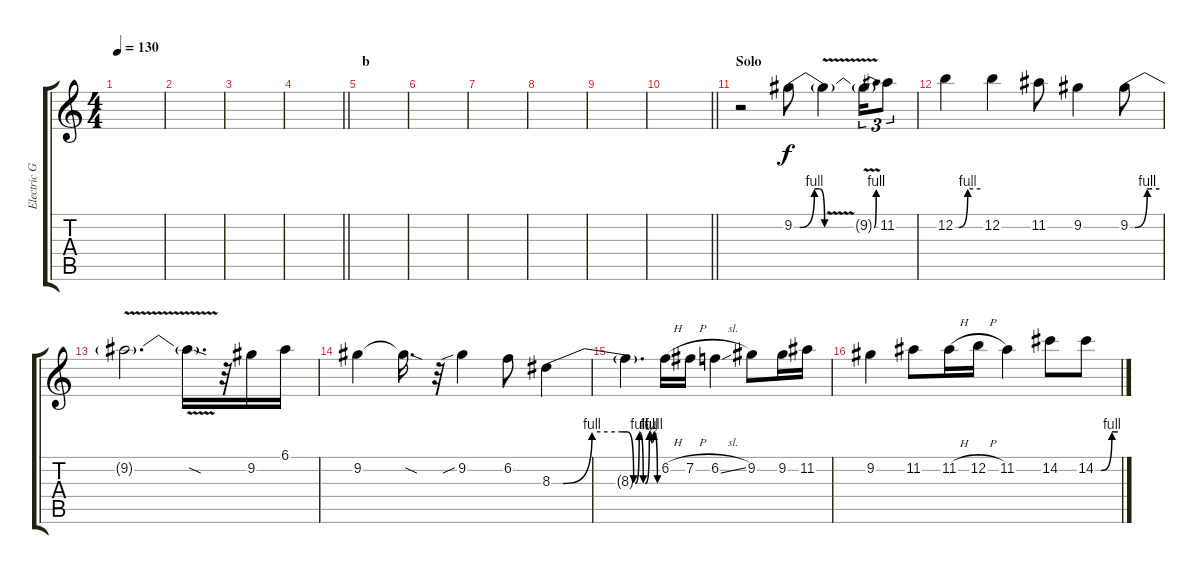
\track ("Electric Guitar (Solo)" "Electric G") {instrument overdrivenguitar}
\staff {score tabs}
\tuning (E4 B3 G3 D3 A2 E2) {hide}
\ts (4 4)
\tempo 130
\clef g2
\ks c
|
|
|
\barLineRight lightlight
|
\section ("" "b")
|
|
|
|
|
\barLineRight lightlight
|
\section ("" "Solo")
r.2{volume 16} 9.2{be (custom 0 0 11 0 40 4 45 4 50 4 60 0)}.8 9.2{v t}.4 9.2{be (bend 0 0 60 4) t}.16{tu (3 2)} 11.2.8{tu (3 2)} |
12.2{be (custom 0 0 9 0 30 4 60 4)}.4 12.2.4 11.2.8 9.2.4 9.2{be (custom 0 0 10 0 35 4 40 4 45 4 60 4)}.8 |
9.2{v t}.2{d} 9.2{sod t}.16{d} r.32 9.2.16 6.1.16 |
9.2.4 9.2{sod t}.16{d} r.32 9.2{sib}.4 6.2.8 8.3{be (custom 0 0 9 0 32 4 56 4 60 4)}.4 |
8.3{be (custom 0 4 13 0 16 0 24 4 32 0 36 0 44 4 48 2 53 4 60 0) t}.4{d} 6.2{h}.16 7.2{h}.16 6.2{sl}.4 9.2.8 9.2.16 11.2.16 |
9.2.4 11.2.8 11.2{h}.16 12.2{h}.16 11.2.4 14.2.8 14.2{be (custom 0 0 15 0 44 4 60 4)}.8
